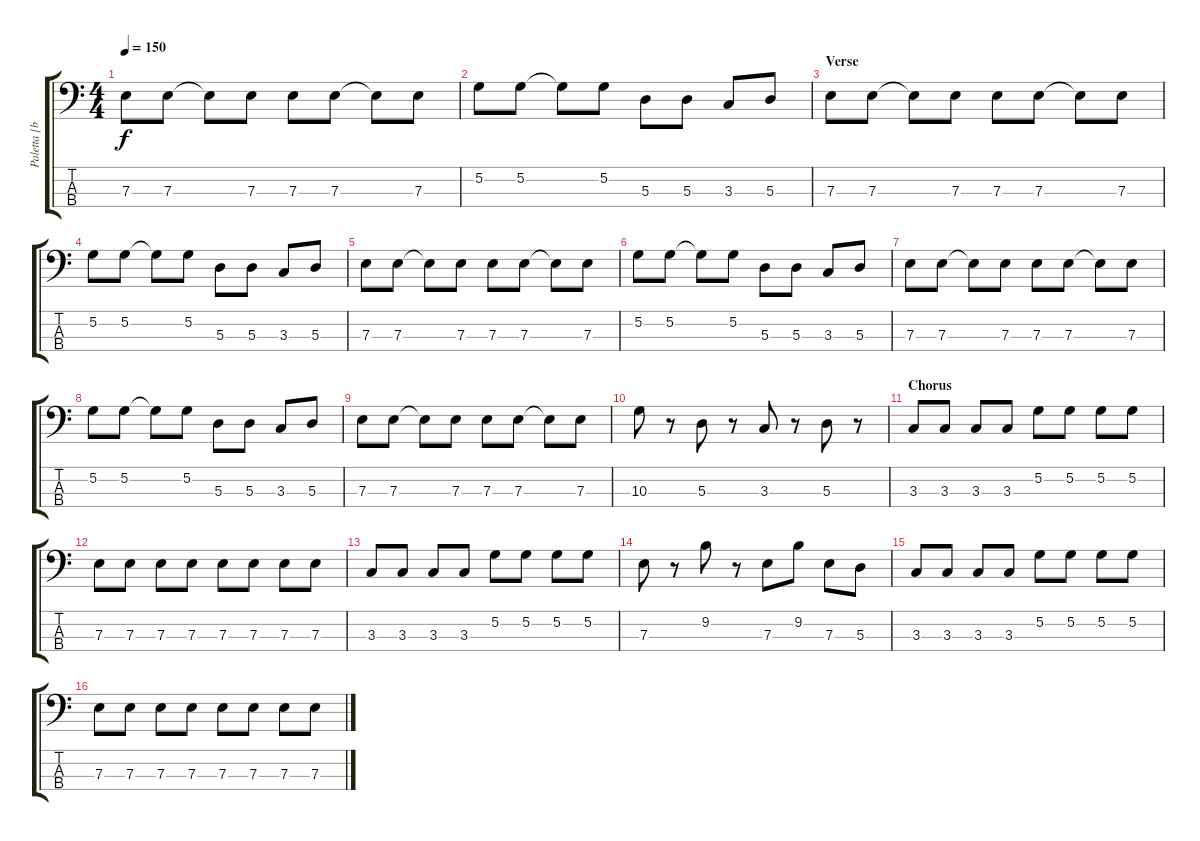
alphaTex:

\track ("Paletta [bass]" "Paletta [b") {instrument electricbasspick}
\staff {score tabs}
\tuning (G2 D2 A1 E1) {hide}
\ts (4 4)
\tempo 150
\clef f4
\ks c
7.3.8{dy f} 7.3.8 7.3{t}.8 7.3.8 7.3.8 7.3.8 7.3{t}.8 7.3.8 |
5.2.8 5.2.8 5.2{t}.8 5.2.8 5.3.8 5.3.8 3.3.8 5.3.8 |
\section ("" "Verse")
7.3.8 7.3.8 7.3{t}.8 7.3.8 7.3.8 7.3.8 7.3{t}.8 7.3.8 |
5.2.8 5.2.8 5.2{t}.8 5.2.8 5.3.8 5.3.8 3.3.8 5.3.8 |
7.3.8 7.3.8 7.3{t}.8 7.3.8 7.3.8 7.3.8 7.3{t}.8 7.3.8 |
5.2.8 5.2.8 5.2{t}.8 5.2.8 5.3.8 5.3.8 3.3.8 5.3.8 |
7.3.8 7.3.8 7.3{t}.8 7.3.8 7.3.8 7.3.8 7.3{t}.8 7.3.8 |
5.2.8 5.2.8 5.2{t}.8 5.2.8 5.3.8 5.3.8 3.3.8 5.3.8 |
7.3.8 7.3.8 7.3{t}.8 7.3.8 7.3.8 7.3.8 7.3{t}.8 7.3.8 |
10.3.8 r.8 5.3.8 r.8 3.3.8 r.8 5.3.8 r.8 |
\section ("" "Chorus")
3.3.8 3.3.8 3.3.8 3.3.8 5.2.8 5.2.8 5.2.8 5.2.8 |
7.3.8 7.3.8 7.3.8 7.3.8 7.3.8 7.3.8 7.3.8 7.3.8 |
3.3.8 3.3.8 3.3.8 3.3.8 5.2.8 5.2.8 5.2.8 5.2.8 |
7.3.8 r.8 9.2.8 r.8 7.3.8 9.2.8 7.3.8 5.3.8 |
3.3.8 3.3.8 3.3.8 3.3.8 5.2.8 5.2.8 5.2.8 5.2.8 |
7.3.8 7.3.8 7.3.8 7.3.8 7.3.8 7.3.8 7.3.8 7.3.8
